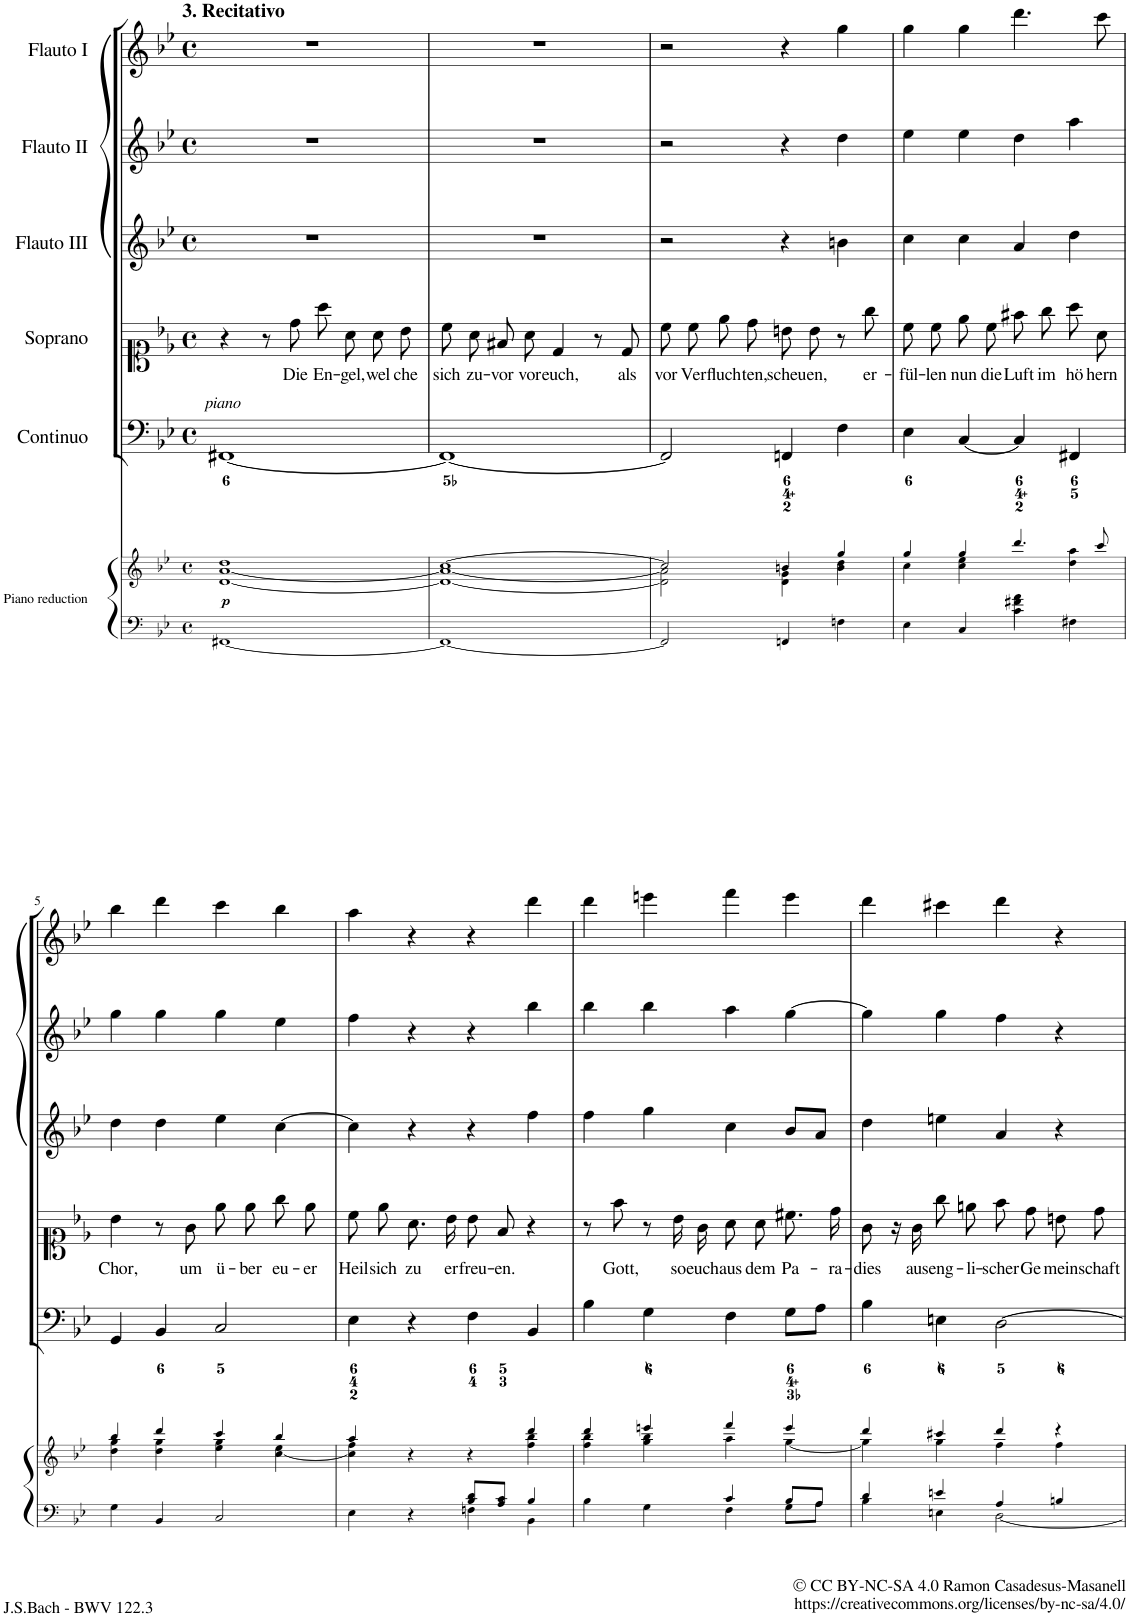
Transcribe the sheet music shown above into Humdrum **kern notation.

**kern	**kern	**dynam	**kern	**dynam	**kern	**text	**kern	**kern	**kern
*part6	*part6	*part6	*part5	*part5	*part4	*part4	*part3	*part2	*part1
*staff7	*staff6	*staff6/7	*staff5	*staff5	*staff4	*staff4	*staff3	*staff2	*staff1
*I"Piano reduction	*	*	*I"Continuo	*	*I"Soprano	*	*I"Flauto III	*I"Flauto II	*I"Flauto I
*I'Pno	*	*	*	*	*	*	*I'Fl	*I'Fl	*I'Fl
*stria5	*stria5	*	*	*	*	*	*	*	*
*clefF4	*clefG2	*	*clefF4	*	*clefC1	*	*clefG2	*clefG2	*clefG2
*k[b-e-]	*k[b-e-]	*	*k[b-e-]	*	*k[b-e-]	*	*k[b-e-]	*k[b-e-]	*k[b-e-]
*M4/4	*M4/4	*	*M4/4	*	*M4/4	*	*M4/4	*M4/4	*M4/4
*met(c)	*met(c)	*	*met(c)	*	*met(c)	*	*met(c)	*met(c)	*met(c)
=1	=1	=1	=1	=1	=1	=1	=1	=1	=1
*	*^	*	*	*	*	*	*	*	*
!	!	!	!	!	!	!	!	!	!	!LO:TX:a:B:t=3. Recitativo
!	!	!	!LO:DY:b	!	!LO:DY:a	!	!	!	!	!
[1FF#X	1dd	[1d [1a	p	[1FF#X	other-dynamics	4r	.	1r	1r	1r
.	.	.	.	.	.	8r	.	.	.	.
!	!	!	!	!	!	!	!LO:LY:b	!	!	!
.	.	.	.	.	.	8dd\	Die	.	.	.
!	!	!	!	!	!	!	!LO:LY:b	!	!	!
.	.	.	.	.	.	8aa\L	En-	.	.	.
!	!	!	!	!	!	!	!LO:LY:b	!	!	!
.	.	.	.	.	.	8a\J	-gel,	.	.	.
!	!	!	!	!	!	!	!LO:LY:b	!	!	!
.	.	.	.	.	.	8a\L	wel-	.	.	.
!	!	!	!	!	!	!	!LO:LY:b	!	!	!
.	.	.	.	.	.	8b-\J	-che	.	.	.
=2	=2	=2	=2	=2	=2	=2	=2	=2	=2	=2
!	!	!	!	!	!	!	!LO:LY:b	!	!	!
1FF#_	[1cc	1d_ 1a_	.	1FF#_	.	8cc\L	sich	1r	1r	1r
!	!	!	!	!	!	!	!LO:LY:b	!	!	!
.	.	.	.	.	.	8a\J	zu-	.	.	.
!	!	!	!	!	!	!	!LO:LY:b	!	!	!
.	.	.	.	.	.	8f#X\L	-vor	.	.	.
!	!	!	!	!	!	!	!LO:LY:b	!	!	!
.	.	.	.	.	.	8a\J	vor	.	.	.
!	!	!	!	!	!	!	!LO:LY:b	!	!	!
.	.	.	.	.	.	4d/	euch,	.	.	.
.	.	.	.	.	.	8r	.	.	.	.
!	!	!	!	!	!	!	!LO:LY:b	!	!	!
.	.	.	.	.	.	8d/	als	.	.	.
=3	=3	=3	=3	=3	=3	=3	=3	=3	=3	=3
!	!	!	!	!	!	!	!LO:LY:b	!	!	!
2FF#/]	2cc/]	2d\] 2a\]	.	2FF#/]	.	8cc\L	vor	2r	2r	2r
!	!	!	!	!	!	!	!LO:LY:b	!	!	!
.	.	.	.	.	.	8cc\J	Ver-	.	.	.
!	!	!	!	!	!	!	!LO:LY:b	!	!	!
.	.	.	.	.	.	8ee-\L	-fluch-	.	.	.
!	!	!	!	!	!	!	!LO:LY:b	!	!	!
.	.	.	.	.	.	8dd\J	-ten,	.	.	.
!	!	!	!	!	!	!	!LO:LY:b	!	!	!
4FFn/	4bn/	4d\ 4g\	.	4FFn/	.	8bn\L	scheu-	4r	4r	4r
!	!	!	!	!	!	!	!LO:LY:b	!	!	!
.	.	.	.	.	.	8b\J	-en,	.	.	.
4Fn\	4gg/	4b\ 4dd\	.	4F\	.	8r	.	4bn\	4dd\	4gg\
!	!	!	!	!	!	!	!LO:LY:b	!	!	!
.	.	.	.	.	.	8gg\	er-	.	.	.
=4	=4	=4	=4	=4	=4	=4	=4	=4	=4	=4
*^	*	*	*	*	*	*	*	*	*	*
!	!	!	!	!	!	!	!	!LO:LY:b	!	!	!
2ryy	4E-\	4gg/	4cc\	.	4E-\	.	8cc\L	-fül-	4cc\	4ee-\	4gg\
!	!	!	!	!	!	!	!	!LO:LY:b	!	!	!
.	.	.	.	.	.	.	8cc\J	-len	.	.	.
!	!	!	!	!	!	!	!	!LO:LY:b	!	!	!
.	4C/	4gg/	4cc\ 4ee-\	.	[4C/	.	8ee-\L	nun	4cc\	4ee-\	4gg\
!	!	!	!	!	!	!	!	!LO:LY:b	!	!	!
.	.	.	.	.	.	.	8cc\J	die	.	.	.
!	!	!	!	!	!	!	!	!LO:LY:b	!	!	!
4f#X\ 4a\	4c\	4.ddd/	4ryy	.	4C/]	.	8ff#X\L	Luft	4a/	4dd\	4.ddd\
!	!	!	!	!	!	!	!	!LO:LY:b	!	!	!
.	.	.	.	.	.	.	8gg\J	im	.	.	.
!	!	!	!	!	!	!	!	!LO:LY:b	!	!	!
4ryy	4F#X\	.	4dd\ 4aa\	.	4FF#X/	.	8aa\L	hö-	4dd\	4aa\	.
!	!	!	!	!	!	!	!	!LO:LY:b	!	!	!
.	.	8ccc/	.	.	.	.	8a\J	-hern	.	.	8ccc\
*v	*v	*	*	*	*	*	*	*	*	*	*
!!LO:LB:g=z
=5	=5	=5	=5	=5	=5	=5	=5	=5	=5	=5
!	!	!	!	!	!	!	!LO:LY:b	!	!	!
4G\	4bb-/	4dd\ 4gg\	.	4GG/	.	4b-\	Chor,	4dd\	4gg\	4bb-\
4BB-/	4ddd/	4dd\ 4gg\	.	4BB-/	.	8r	.	4dd\	4gg\	4ddd\
!	!	!	!	!	!	!	!LO:LY:b	!	!	!
.	.	.	.	.	.	8g\	um	.	.	.
!	!	!	!	!	!	!	!LO:LY:b	!	!	!
2C/	4ccc/	4ee-\ 4gg\	.	2C/	.	8ee-\L	ü-	4ee-\	4gg\	4ccc\
!	!	!	!	!	!	!	!LO:LY:b	!	!	!
.	.	.	.	.	.	8ee-\J	-ber	.	.	.
!	!	!	!	!	!	!	!LO:LY:b	!	!	!
.	4bb-/	[4cc\ 4ee-\	.	.	.	8gg\L	eu-	[4cc\	4ee-\	4bb-\
!	!	!	!	!	!	!	!LO:LY:b	!	!	!
.	.	.	.	.	.	8ee-\J	-er	.	.	.
=6	=6	=6	=6	=6	=6	=6	=6	=6	=6	=6
*^	*	*	*	*	*	*	*	*	*	*
!	!	!	!	!	!	!	!	!LO:LY:b	!	!	!
4E-\	2ryy	4aa/	4cc\] 4ff\	.	4E-\	.	8cc\L	Heil	4cc\]	4ff\	4aa\
!	!	!	!	!	!	!	!	!LO:LY:b	!	!	!
.	.	.	.	.	.	.	8ee-\J	sich	.	.	.
!	!	!	!	!	!	!	!	!LO:LY:b	!	!	!
4r	.	4r	4ryy	.	4r	.	8.a\L	zu	4r	4r	4r
!	!	!	!	!	!	!	!	!LO:LY:b	!	!	!
.	.	.	.	.	.	.	16b-\Jk	er-	.	.	.
!	!	!	!	!	!	!	!	!LO:LY:b	!	!	!
8B-/ 8d/L	4Fn\	4r	4ryy	.	4F\	.	8b-\L	-freu-	4r	4r	4r
!	!	!	!	!	!	!	!	!LO:LY:b	!	!	!
8A/ 8c/J	.	.	.	.	.	.	8f\J	-en.	.	.	.
4B-/	4BB-\	4ddd/	4ff\ 4bb-\	.	4BB-/	.	4r	.	4ff\	4bb-\	4ddd\
=7	=7	=7	=7	=7	=7	=7	=7	=7	=7	=7	=7
2ryy	4B-\	4ddd/	4ff\ 4bb-\	.	4B-\	.	8r	.	4ff\	4bb-\	4ddd\
!	!	!	!	!	!	!	!	!LO:LY:b	!	!	!
.	.	.	.	.	.	.	8ff\	Gott,	.	.	.
.	4G\	4eeen/	4gg\ 4bb-\	.	4G\	.	8r	.	4gg\	4bb-\	4eeen\
!	!	!	!	!	!	!	!	!LO:LY:b	!	!	!
.	.	.	.	.	.	.	16b-\LL	so	.	.	.
!	!	!	!	!	!	!	!	!LO:LY:b	!	!	!
.	.	.	.	.	.	.	16g\JJ	euch	.	.	.
!	!	!	!	!	!	!	!	!LO:LY:b	!	!	!
4c/	4F\	4fff/	4aa\	.	4F\	.	8a\L	aus	4cc\	4aa\	4fff\
!	!	!	!	!	!	!	!	!LO:LY:b	!	!	!
.	.	.	.	.	.	.	8a\J	dem	.	.	.
!	!	!	!	!	!	!	!	!LO:LY:b	!	!	!
8B-/L	8G\L	4eee/	[4gg\	.	8G\L	.	8.cc#X\L	Pa-	8b-/L	[4gg\	4eee\
8A/J	8A\J	.	.	.	8A\J	.	.	.	8a/J	.	.
!	!	!	!	!	!	!	!	!LO:LY:b	!	!	!
.	.	.	.	.	.	.	16dd\Jk	-ra-	.	.	.
=8	=8	=8	=8	=8	=8	=8	=8	=8	=8	=8	=8
!	!	!	!	!	!	!	!	!LO:LY:b	!	!	!
4d/	4B-\	4ddd/	4gg\]	.	4B-\	.	8g\	-dies	4dd\	4gg\]	4ddd\
.	.	.	.	.	.	.	16r	.	.	.	.
!	!	!	!	!	!	!	!	!LO:LY:b	!	!	!
.	.	.	.	.	.	.	16g\	aus	.	.	.
!	!	!	!	!	!	!	!	!LO:LY:b	!	!	!
4en/	4En\	4ccc#X/	4gg\	.	4En\	.	8gg\L	eng-	4een\	4gg\	4ccc#X\
!	!	!	!	!	!	!	!	!LO:LY:b	!	!	!
.	.	.	.	.	.	.	8een\J	-li-	.	.	.
!	!	!	!	!	!	!	!	!LO:LY:b	!	!	!
4A/	[2D\	4ddd/	4ff\	.	[2D\	.	8ff\L	-scher	4a/	4ff\	4ddd\
!	!	!	!	!	!	!	!	!LO:LY:b	!	!	!
.	.	.	.	.	.	.	8dd\J	Ge-	.	.	.
!	!	!	!	!	!	!	!	!LO:LY:b	!	!	!
4Bn/	.	4r	4ff\	.	.	.	8bn\L	-mein-	4r	4r	4r
!	!	!	!	!	!	!	!	!LO:LY:b	!	!	!
.	.	.	.	.	.	.	8dd\J	-schaft	.	.	.
*v	*v	*	*	*	*	*	*	*	*	*	*
*	*v	*v	*	*	*	*	*	*	*	*
=	=	=	=	=	=	=	=	=	=
*-	*-	*-	*-	*-	*-	*-	*-	*-	*-
